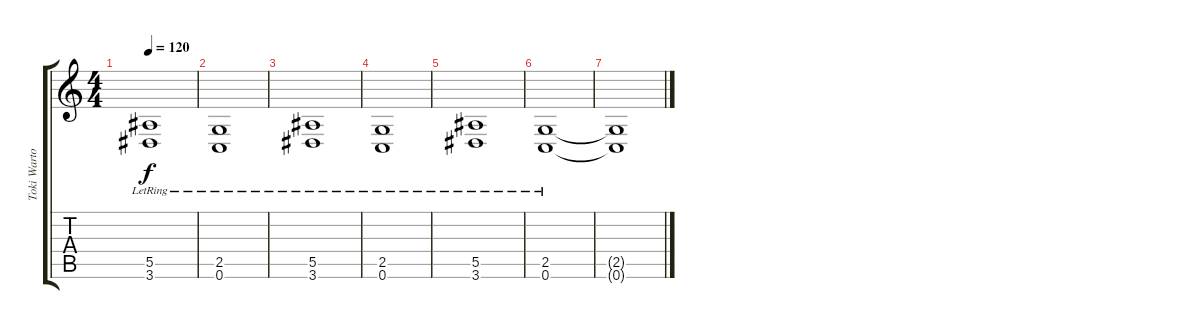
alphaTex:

\track ("Toki Wartooth" "Toki Warto") {instrument distortionguitar}
\staff {score tabs}
\tuning (C4 G3 Eb3 Bb2 F2 C2) {hide}
\ts (4 4)
\tempo 120
\clef g2
\ks c
(5.5{lr} 3.6{lr}).1{dy f} |
(2.5{lr} 0.6{lr}).1 |
(5.5{lr} 3.6{lr}).1 |
(2.5{lr} 0.6{lr}).1 |
(5.5{lr} 3.6{lr}).1 |
(2.5{lr} 0.6{lr}).1 |
(2.5{t} 0.6{t}).1
